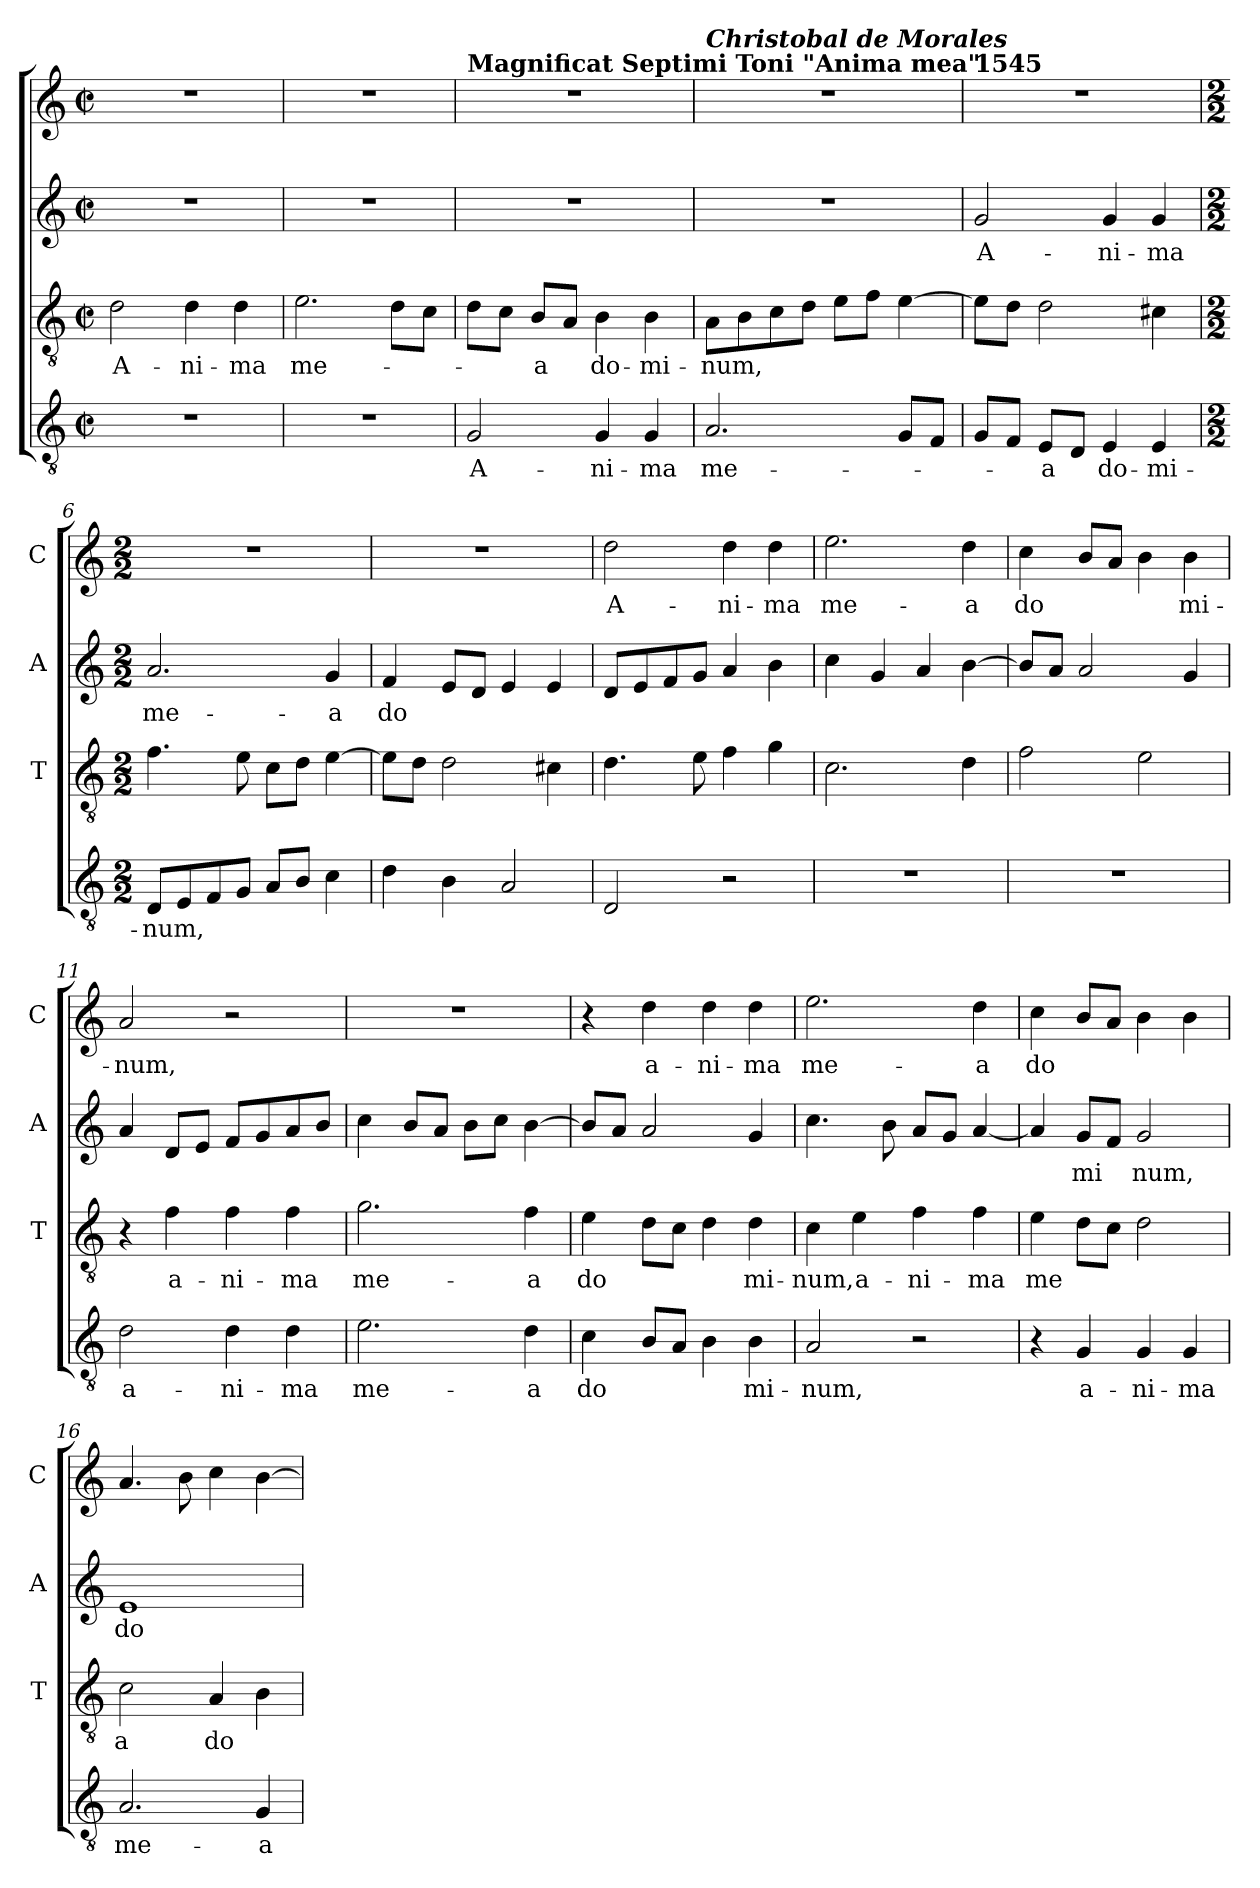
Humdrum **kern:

**kern	**text	**kern	**text	**kern	**text	**kern	**text
*part4	*part4	*part3	*part3	*part2	*part2	*part1	*part1
*staff4	*staff4	*staff3	*staff3	*staff2	*staff2	*staff1	*staff1
*	*	*I'T	*	*I'A	*	*I'C	*
*clefGv2	*	*clefGv2	*	*clefG2	*	*clefG2	*
*k[]	*	*k[]	*	*k[]	*	*k[]	*
*C:	*	*C:	*	*C:	*	*C:	*
*M2/2	*	*M2/2	*	*M2/2	*	*M2/2	*
*met(c|)	*	*met(c|)	*	*met(c|)	*	*met(c|)	*
=1	=1	=1	=1	=1	=1	=1	=1
!	!	!	!LO:LY:b	!	!	!	!
1r	.	2d\	A-	1r	.	1r	.
!	!	!	!LO:LY:b	!	!	!	!
.	.	4d\	-ni-	.	.	.	.
!	!	!	!LO:LY:b	!	!	!	!
.	.	4d\	-ma	.	.	.	.
=2	=2	=2	=2	=2	=2	=2	=2
!	!	!	!LO:LY:b	!	!	!	!
1r	.	2.e\	me-	1r	.	1r	.
.	.	8d\L	.	.	.	.	.
.	.	8c\J	.	.	.	.	.
=3	=3	=3	=3	=3	=3	=3	=3
!	!	!	!	!	!	!LO:TX:a:B:t=Magnificat Septimi Toni "Anima mea"	!
!	!LO:LY:b	!	!	!	!	!	!
2G/	A-	8d\L	.	1r	.	1r	.
.	.	8c\J	.	.	.	.	.
!	!	!	!LO:LY:b	!	!	!	!
.	.	8B/L	-a	.	.	.	.
.	.	8A/J	.	.	.	.	.
!	!LO:LY:b	!	!LO:LY:b	!	!	!	!
4G/	-ni-	4B\	do-	.	.	.	.
!	!LO:LY:b	!	!LO:LY:b	!	!	!	!
4G/	-ma	4B\	-mi-	.	.	.	.
=4	=4	=4	=4	=4	=4	=4	=4
!	!	!	!	!	!	!LO:TX:a:Bi:t=Christobal de Morales	!
!	!LO:LY:b	!	!LO:LY:b	!	!	!	!
2.A/	me-	8A\L	-num,	1r	.	1r	.
.	.	8B\	.	.	.	.	.
.	.	8c\	.	.	.	.	.
.	.	8d\J	.	.	.	.	.
.	.	8e\L	.	.	.	.	.
.	.	8f\J	.	.	.	.	.
8G/L	.	[4e\	.	.	.	.	.
8F/J	.	.	.	.	.	.	.
=5	=5	=5	=5	=5	=5	=5	=5
!	!	!	!	!	!	!LO:TX:a:B:t=1545	!
!	!	!	!	!	!LO:LY:b	!	!
8G/L	.	8e\L]	.	2g/	A-	1r	.
8F/J	.	8d\J	.	.	.	.	.
!	!LO:LY:b	!	!	!	!	!	!
8E/L	-a	2d\	.	.	.	.	.
8D/J	.	.	.	.	.	.	.
!	!LO:LY:b	!	!	!	!LO:LY:b	!	!
4E/	do-	.	.	4g/	-ni-	.	.
!	!LO:LY:b	!	!	!	!LO:LY:b	!	!
4E/	-mi-	4c#\	.	4g/	-ma	.	.
!!LO:LB:g=z
=6	=6	=6	=6	=6	=6	=6	=6
*M2/2	*	*M2/2	*	*M2/2	*	*M2/2	*
!	!LO:LY:b	!	!	!	!LO:LY:b	!	!
8D/L	-­num,	4.f\	.	2.a/	me-	1r	.
8E/	.	.	.	.	.	.	.
8F/	.	.	.	.	.	.	.
8G/J	.	8e\	.	.	.	.	.
8A/L	.	8c\L	.	.	.	.	.
8B/J	.	8d\J	.	.	.	.	.
!	!	!	!	!	!LO:LY:b	!	!
4c\	.	[4e\	.	4g/	-a	.	.
=7	=7	=7	=7	=7	=7	=7	=7
!	!	!	!	!	!LO:LY:b	!	!
4d\	.	8e\L]	.	4f/	do	1r	.
.	.	8d\J	.	.	.	.	.
4B\	.	2d\	.	8e/L	.	.	.
.	.	.	.	8d/J	.	.	.
2A/	.	.	.	4e/	.	.	.
.	.	4c#\	.	4e/	.	.	.
=8	=8	=8	=8	=8	=8	=8	=8
!	!	!	!	!	!	!	!LO:LY:b
2D/	.	4.d\	.	8d/L	.	2dd\	A-
.	.	.	.	8e/	.	.	.
.	.	.	.	8f/	.	.	.
.	.	8e\	.	8g/J	.	.	.
!	!	!	!	!	!	!	!LO:LY:b
2r	.	4f\	.	4a/	.	4dd\	-ni-
!	!	!	!	!	!	!	!LO:LY:b
.	.	4g\	.	4b\	.	4dd\	-ma
=9	=9	=9	=9	=9	=9	=9	=9
!	!	!	!	!	!	!	!LO:LY:b
1r	.	2.c\	.	4cc\	.	2.ee\	me-
.	.	.	.	4g/	.	.	.
.	.	.	.	4a/	.	.	.
!	!	!	!	!	!	!	!LO:LY:b
.	.	4d\	.	[4b\	.	4dd\	-a
=10	=10	=10	=10	=10	=10	=10	=10
!	!	!	!	!	!	!	!LO:LY:b
1r	.	2f\	.	8b/L]	.	4cc\	do
.	.	.	.	8a/J	.	.	.
.	.	.	.	2a/	.	8b/L	.
.	.	.	.	.	.	8a/J	.
.	.	2e\	.	.	.	4b\	.
!	!	!	!	!	!	!	!LO:LY:b
.	.	.	.	4g/	.	4b\	mi-
!!LO:LB:g=z
=11	=11	=11	=11	=11	=11	=11	=11
!	!LO:LY:b	!	!	!	!	!	!LO:LY:b
2d\	a-	4r	.	4a/	.	2a/	-­num,
!	!	!	!LO:LY:b	!	!	!	!
.	.	4f\	a-	8d/L	.	.	.
.	.	.	.	8e/J	.	.	.
!	!LO:LY:b	!	!LO:LY:b	!	!	!	!
4d\	-ni-	4f\	-ni-	8f/L	.	2r	.
.	.	.	.	8g/	.	.	.
!	!LO:LY:b	!	!LO:LY:b	!	!	!	!
4d\	-ma	4f\	-ma	8a/	.	.	.
.	.	.	.	8b/J	.	.	.
=12	=12	=12	=12	=12	=12	=12	=12
!	!LO:LY:b	!	!LO:LY:b	!	!	!	!
2.e\	me-	2.g\	me-	4cc\	.	1r	.
.	.	.	.	8b/L	.	.	.
.	.	.	.	8a/J	.	.	.
.	.	.	.	8b\L	.	.	.
.	.	.	.	8cc\J	.	.	.
!	!LO:LY:b	!	!LO:LY:b	!	!	!	!
4d\	-a	4f\	-a	[4b\	.	.	.
=13	=13	=13	=13	=13	=13	=13	=13
!	!LO:LY:b	!	!LO:LY:b	!	!	!	!
4c\	do	4e\	do	8b/L]	.	4r	.
.	.	.	.	8a/J	.	.	.
!	!	!	!	!	!	!	!LO:LY:b
8B/L	.	8d\L	.	2a/	.	4dd\	a-
8A/J	.	8c\J	.	.	.	.	.
!	!	!	!	!	!	!	!LO:LY:b
4B\	.	4d\	.	.	.	4dd\	-ni-
!	!LO:LY:b	!	!LO:LY:b	!	!	!	!LO:LY:b
4B\	mi-	4d\	mi-	4g/	.	4dd\	-ma
=14	=14	=14	=14	=14	=14	=14	=14
!	!LO:LY:b	!	!LO:LY:b	!	!	!	!LO:LY:b
2A/	-num,	4c\	-num,	4.cc\	.	2.ee\	me-
!	!	!	!LO:LY:b	!	!	!	!
.	.	4e\	a-	.	.	.	.
.	.	.	.	8b\	.	.	.
!	!	!	!LO:LY:b	!	!	!	!
2r	.	4f\	-ni-	8a/L	.	.	.
.	.	.	.	8g/J	.	.	.
!	!	!	!LO:LY:b	!	!	!	!LO:LY:b
.	.	4f\	-ma	[4a/	.	4dd\	-a
=15	=15	=15	=15	=15	=15	=15	=15
!	!	!	!LO:LY:b	!	!	!	!LO:LY:b
4r	.	4e\	me	4a/]	.	4cc\	do
!	!LO:LY:b	!	!	!	!LO:LY:b	!	!
4G/	a-	8d\L	.	8g/L	mi	8b/L	.
.	.	8c\J	.	8f/J	.	8a/J	.
!	!LO:LY:b	!	!	!	!LO:LY:b	!	!
4G/	-ni-	2d\	.	2g/	num,	4b\	.
!	!LO:LY:b	!	!	!	!	!	!
4G/	-ma	.	.	.	.	4b\	.
!!LO:LB:g=z
=16	=16	=16	=16	=16	=16	=16	=16
!	!LO:LY:b	!	!LO:LY:b	!	!LO:LY:b	!	!
2.A/	me-	2c\	­a	1e	do-	4.a/	.
.	.	.	.	.	.	8b\	.
!	!	!	!LO:LY:b	!	!	!	!
.	.	4A/	do	.	.	4cc\	.
!	!LO:LY:b	!	!	!	!	!	!
4G/	-a	4B\	.	.	.	[4b\	.
=	=	=	=	=	=	=	=
*-	*-	*-	*-	*-	*-	*-	*-
